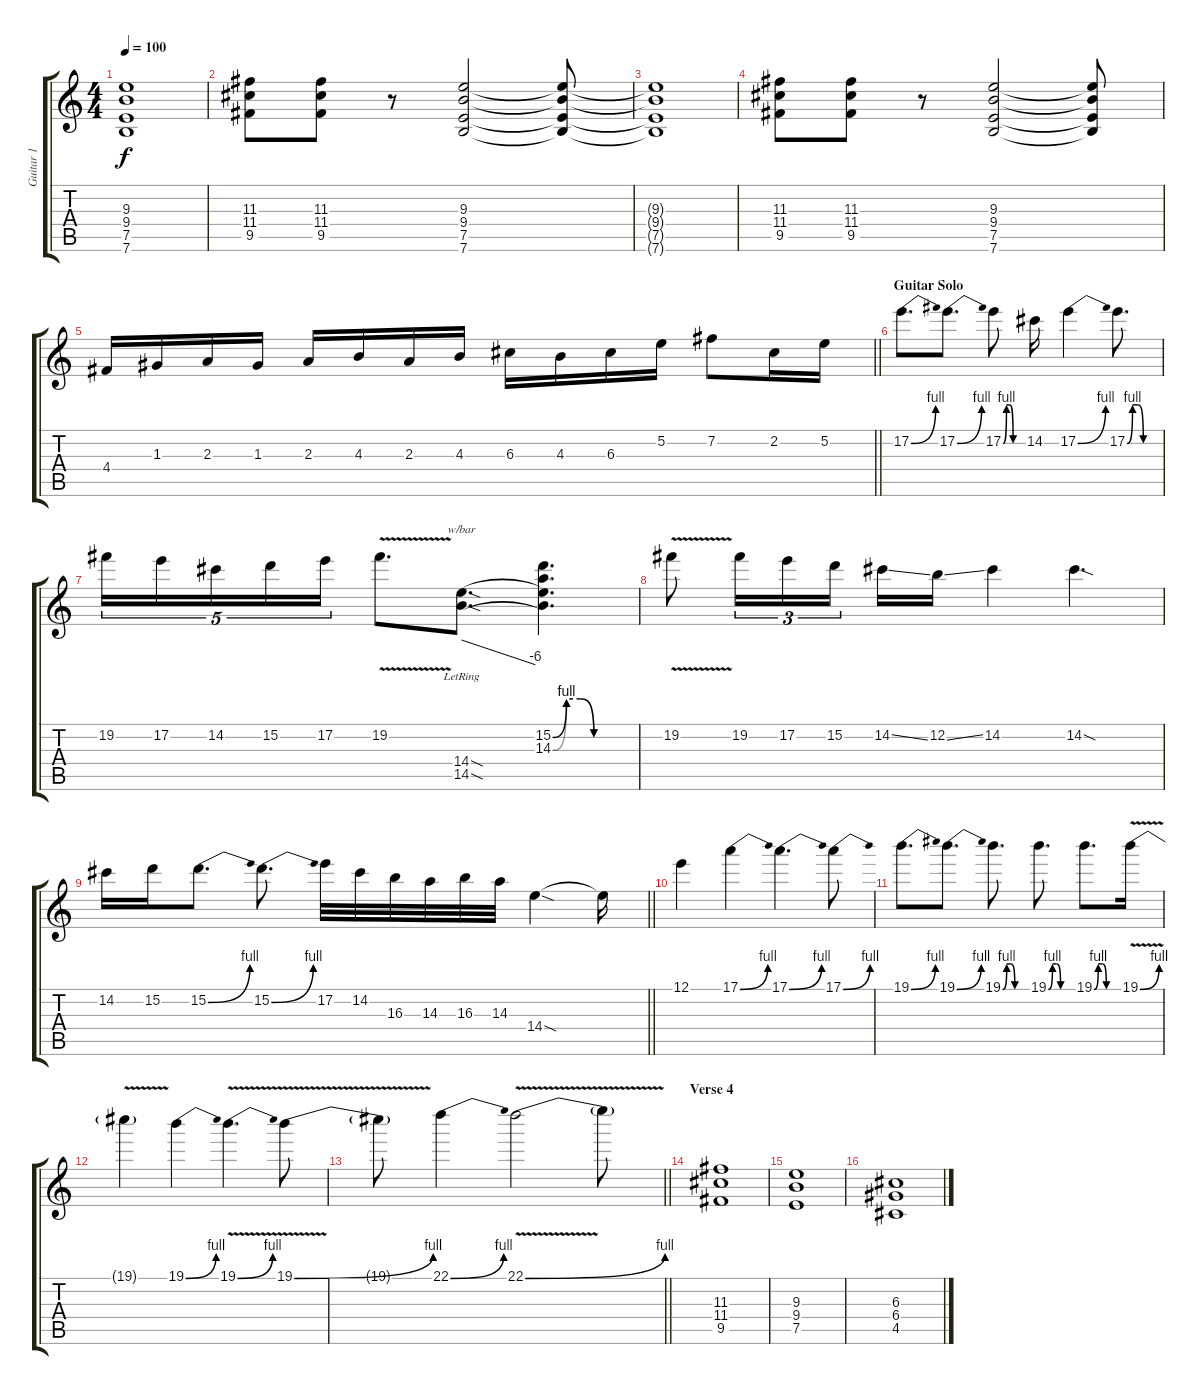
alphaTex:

\track ("Guitar 1" "Guitar 1") {instrument distortionguitar}
\staff {score tabs}
\tuning (E4 B3 G3 D3 A2 E2) {hide}
\ts (4 4)
\tempo 100
\clef g2
\ks c
(9.3{t} 9.4{t} 7.5{t} 7.6{t}).1{dy f} |
(11.3 11.4 9.5).8 (11.3 11.4 9.5).8 r.8 (9.3 9.4 7.5 7.6).2 (9.3{t} 9.4{t} 7.5{t} 7.6{t}).8 |
(9.3{t} 9.4{t} 7.5{t} 7.6{t}).1 |
(11.3 11.4 9.5).8 (11.3 11.4 9.5).8 r.8 (9.3 9.4 7.5 7.6).2 (9.3{t} 9.4{t} 7.5{t} 7.6{t}).8 |
\barLineRight lightlight
4.4.16{instrument distortionguitar} 1.3.16 2.3.16 1.3.16 2.3.16 4.3.16 2.3.16 4.3.16 6.3.16 4.3.16 6.3.16 5.2.16 7.2.8 2.2.16 5.2.16 |
\section ("" "Guitar Solo")
17.2{be (bend 0 0 60 4)}.8{d} 17.2{be (bend 0 0 60 4)}.8{d} 17.2{be (custom 0 0 10 4 20 4 30 0 60 0)}.8 14.2.16 17.2{be (bend 0 0 60 4)}.4 17.2{be (custom 0 0 10 4 20 4 30 0 60 0)}.8{d} |
19.2.16{tu (5 4)} 17.2.16{tu (5 4)} 14.2.16{tu (5 4)} 15.2.16{tu (5 4)} 17.2.16{tu (5 4)} 19.2{v}.8{d} (14.4{sod lr} 14.5{sod lr}).8{d tbe (dive default 0 0 60 -24)} (15.2{be (custom 0 0 10 4 20 4 30 0 60 0)} 14.3{be (custom 0 0 10 4 20 4 30 0 60 0)} 14.4{t} 14.5{t}).4{d} |
19.2{v}.8 19.2.16{tu (3 2)} 17.2.16{tu (3 2)} 15.2.16{tu (3 2)} 14.2{ss}.16 12.2{ss}.16 14.2.4 14.2{sod}.4{d} |
\barLineRight lightlight
14.2.16 15.2.16 15.2{be (bend 0 0 60 4)}.8{d} 15.2{be (bend 0 0 60 4)}.8{d} 17.2.32 14.2.32 16.3.32 14.3.32 16.3.32 14.3.32 14.4{sod}.4 14.4{t}.16 |
12.1.4 17.1{be (bend 0 0 60 4)}.4 17.1{be (bend 0 0 60 4)}.4{d} 17.1{be (bend 0 0 60 4)}.8 |
19.1{be (bend 0 0 60 4)}.8{d} 19.1{be (bend 0 0 60 4)}.8{d} 19.1{be (custom 0 0 10 4 20 4 30 0 60 0)}.8{d} 19.1{be (custom 0 0 10 4 20 4 30 0 60 0)}.8{d} 19.1{be (custom 0 0 10 4 20 4 30 0 60 0)}.8{d} 19.1{be (bend 0 0 60 4) v}.16 |
19.1{t}.4 19.1{be (bend 0 0 60 4)}.4 19.1{be (bend 0 0 60 4) v}.4{d} 19.1{be (bend 0 0 60 4) v}.8 |
\barLineRight lightlight
19.1{t}.8 22.1{be (bend 0 0 60 4)}.4 22.1{be (bend 0 0 60 4) v}.2 22.1{t}.8 |
\section ("" "Verse 4")
(11.3 11.4 9.5).1{instrument distortionguitar} |
(9.3 9.4 7.5).1 |
(6.3 6.4 4.5).1
